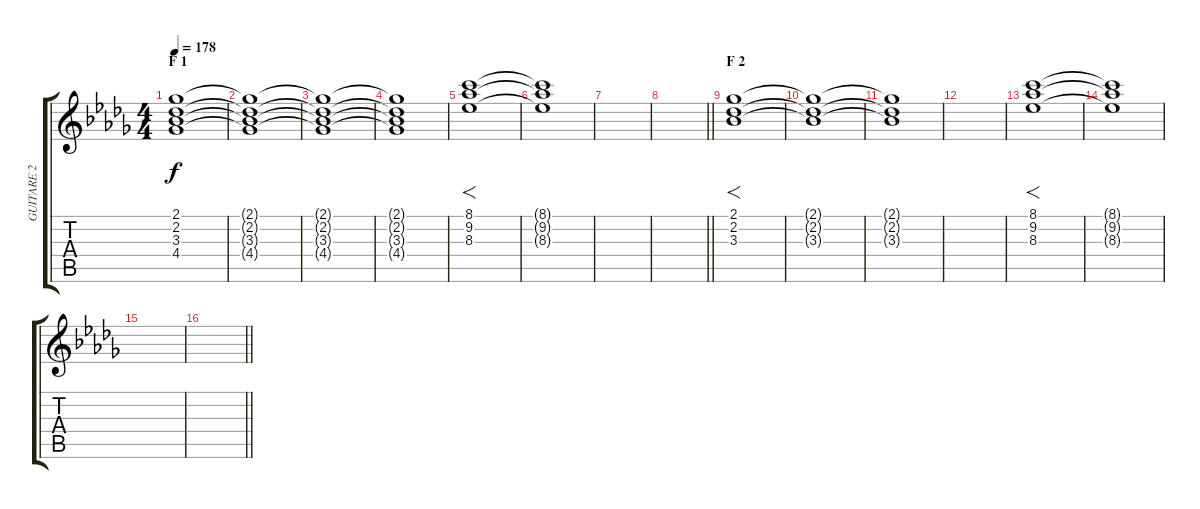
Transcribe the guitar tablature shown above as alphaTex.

\track ("GUITARE 2" "GUITARE 2") {instrument distortionguitar}
\staff {score tabs}
\tuning (E4 B3 G3 D3 A2 E2) {hide}
\ts (4 4)
\section ("" "F 1")
\tempo 178
\clef g2
\ks db
(2.1 2.2 3.3 4.4).1{dy f} |
(2.1{t} 2.2{t} 3.3{t} 4.4{t}).1 |
(2.1{t} 2.2{t} 3.3{t} 4.4{t}).1 |
(2.1{t} 2.2{t} 3.3{t} 4.4{t}).1 |
(8.1 9.2 8.3).1{f} |
(8.1{t} 9.2{t} 8.3{t}).1 |
|
\barLineRight lightlight
|
\section ("" "F 2")
(2.1 2.2 3.3).1{f} |
(2.1{t} 2.2{t} 3.3{t}).1 |
(2.1{t} 2.2{t} 3.3{t}).1 |
|
(8.1 9.2 8.3).1{f} |
(8.1{t} 9.2{t} 8.3{t}).1 |
|
\barLineRight lightlight
